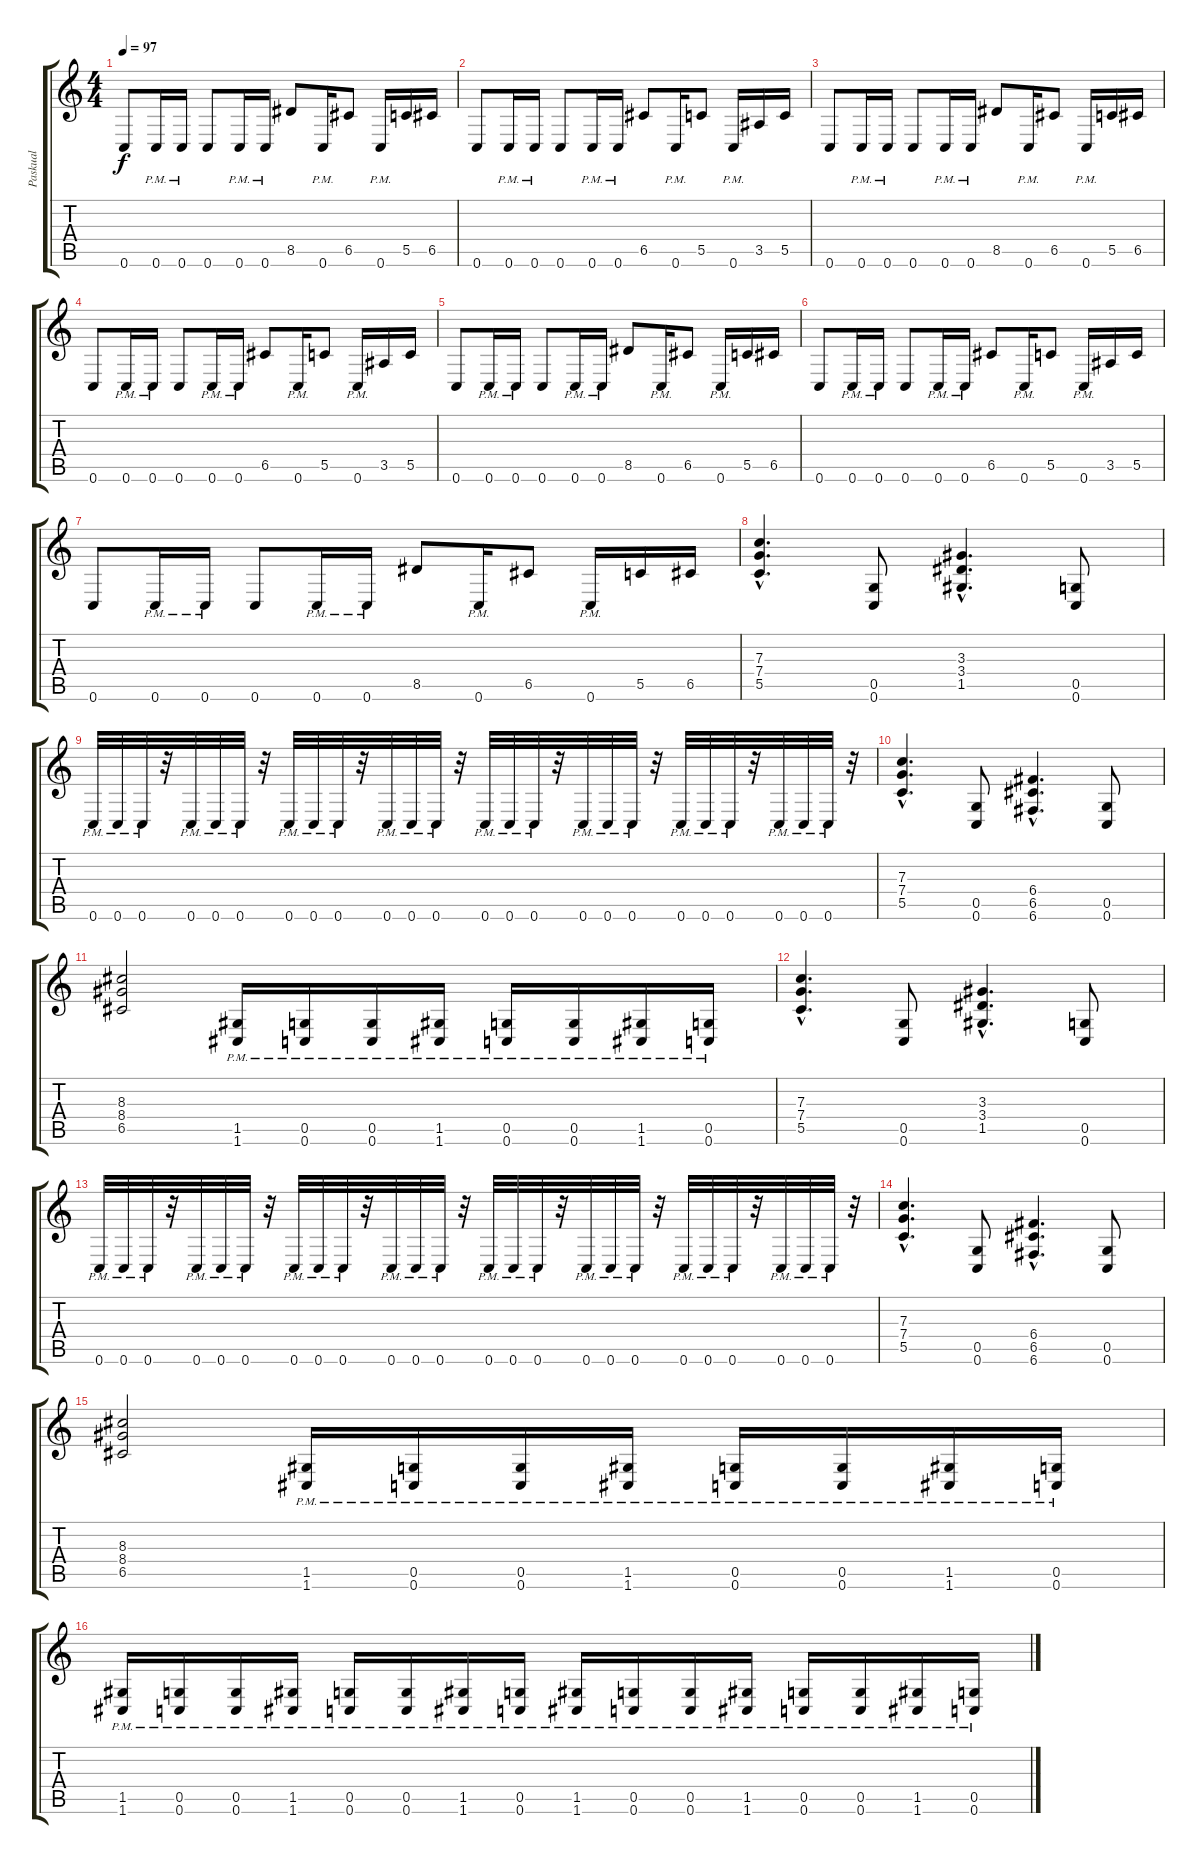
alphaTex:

\track ("Paskual" "Paskual") {instrument distortionguitar}
\staff {score tabs}
\tuning (D4 A3 F3 C3 G2 C2) {hide}
\ts (4 4)
\tempo 97
\clef g2
\ks c
0.6.8{dy f} 0.6{pm}.16 0.6{pm}.16 0.6.8 0.6{pm}.16 0.6{pm}.16 8.5.8 0.6{pm}.16 6.5.8 0.6{pm}.16 5.5.16 6.5.16 |
0.6.8 0.6{pm}.16 0.6{pm}.16 0.6.8 0.6{pm}.16 0.6{pm}.16 6.5.8 0.6{pm}.16 5.5.8 0.6{pm}.16 3.5.16 5.5.16 |
0.6.8 0.6{pm}.16 0.6{pm}.16 0.6.8 0.6{pm}.16 0.6{pm}.16 8.5.8 0.6{pm}.16 6.5.8 0.6{pm}.16 5.5.16 6.5.16 |
0.6.8 0.6{pm}.16 0.6{pm}.16 0.6.8 0.6{pm}.16 0.6{pm}.16 6.5.8 0.6{pm}.16 5.5.8 0.6{pm}.16 3.5.16 5.5.16 |
0.6.8 0.6{pm}.16 0.6{pm}.16 0.6.8 0.6{pm}.16 0.6{pm}.16 8.5.8 0.6{pm}.16 6.5.8 0.6{pm}.16 5.5.16 6.5.16 |
0.6.8 0.6{pm}.16 0.6{pm}.16 0.6.8 0.6{pm}.16 0.6{pm}.16 6.5.8 0.6{pm}.16 5.5.8 0.6{pm}.16 3.5.16 5.5.16 |
0.6.8 0.6{pm}.16 0.6{pm}.16 0.6.8 0.6{pm}.16 0.6{pm}.16 8.5.8 0.6{pm}.16 6.5.8 0.6{pm}.16 5.5.16 6.5.16 |
\section ("" "")
(7.3{hac} 7.4{hac} 5.5{hac}).4{d} (0.5 0.6).8 (3.3{hac} 3.4{hac} 1.5{hac}).4{d} (0.5 0.6).8 |
0.6{pm}.32 0.6{pm}.32 0.6{pm}.32 r.32 0.6{pm}.32 0.6{pm}.32 0.6{pm}.32 r.32 0.6{pm}.32 0.6{pm}.32 0.6{pm}.32 r.32 0.6{pm}.32 0.6{pm}.32 0.6{pm}.32 r.32 0.6{pm}.32 0.6{pm}.32 0.6{pm}.32 r.32 0.6{pm}.32 0.6{pm}.32 0.6{pm}.32 r.32 0.6{pm}.32 0.6{pm}.32 0.6{pm}.32 r.32 0.6{pm}.32 0.6{pm}.32 0.6{pm}.32 r.32 |
(7.3{hac} 7.4{hac} 5.5{hac}).4{d} (0.5 0.6).8 (6.4{hac} 6.5{hac} 6.6{hac}).4{d} (0.5 0.6).8 |
(8.3 8.4 6.5).2 (1.5{pm} 1.6{pm}).16 (0.5{pm} 0.6{pm}).16 (0.5{pm} 0.6{pm}).16 (1.5{pm} 1.6{pm}).16 (0.5{pm} 0.6{pm}).16 (0.5{pm} 0.6{pm}).16 (1.5{pm} 1.6{pm}).16 (0.5{pm} 0.6{pm}).16 |
(7.3{hac} 7.4{hac} 5.5{hac}).4{d} (0.5 0.6).8 (3.3{hac} 3.4{hac} 1.5{hac}).4{d} (0.5 0.6).8 |
0.6{pm}.32 0.6{pm}.32 0.6{pm}.32 r.32 0.6{pm}.32 0.6{pm}.32 0.6{pm}.32 r.32 0.6{pm}.32 0.6{pm}.32 0.6{pm}.32 r.32 0.6{pm}.32 0.6{pm}.32 0.6{pm}.32 r.32 0.6{pm}.32 0.6{pm}.32 0.6{pm}.32 r.32 0.6{pm}.32 0.6{pm}.32 0.6{pm}.32 r.32 0.6{pm}.32 0.6{pm}.32 0.6{pm}.32 r.32 0.6{pm}.32 0.6{pm}.32 0.6{pm}.32 r.32 |
(7.3{hac} 7.4{hac} 5.5{hac}).4{d} (0.5 0.6).8 (6.4{hac} 6.5{hac} 6.6{hac}).4{d} (0.5 0.6).8 |
(8.3 8.4 6.5).2 (1.5{pm} 1.6{pm}).16 (0.5{pm} 0.6{pm}).16 (0.5{pm} 0.6{pm}).16 (1.5{pm} 1.6{pm}).16 (0.5{pm} 0.6{pm}).16 (0.5{pm} 0.6{pm}).16 (1.5{pm} 1.6{pm}).16 (0.5{pm} 0.6{pm}).16 |
\section ("" "")
(1.5{pm} 1.6{pm}).16 (0.5{pm} 0.6{pm}).16 (0.5{pm} 0.6{pm}).16 (1.5{pm} 1.6{pm}).16 (0.5{pm} 0.6{pm}).16 (0.5{pm} 0.6{pm}).16 (1.5{pm} 1.6{pm}).16 (0.5{pm} 0.6{pm}).16 (1.5{pm} 1.6{pm}).16 (0.5{pm} 0.6{pm}).16 (0.5{pm} 0.6{pm}).16 (1.5{pm} 1.6{pm}).16 (0.5{pm} 0.6{pm}).16 (0.5{pm} 0.6{pm}).16 (1.5{pm} 1.6{pm}).16 (0.5{pm} 0.6{pm}).16
